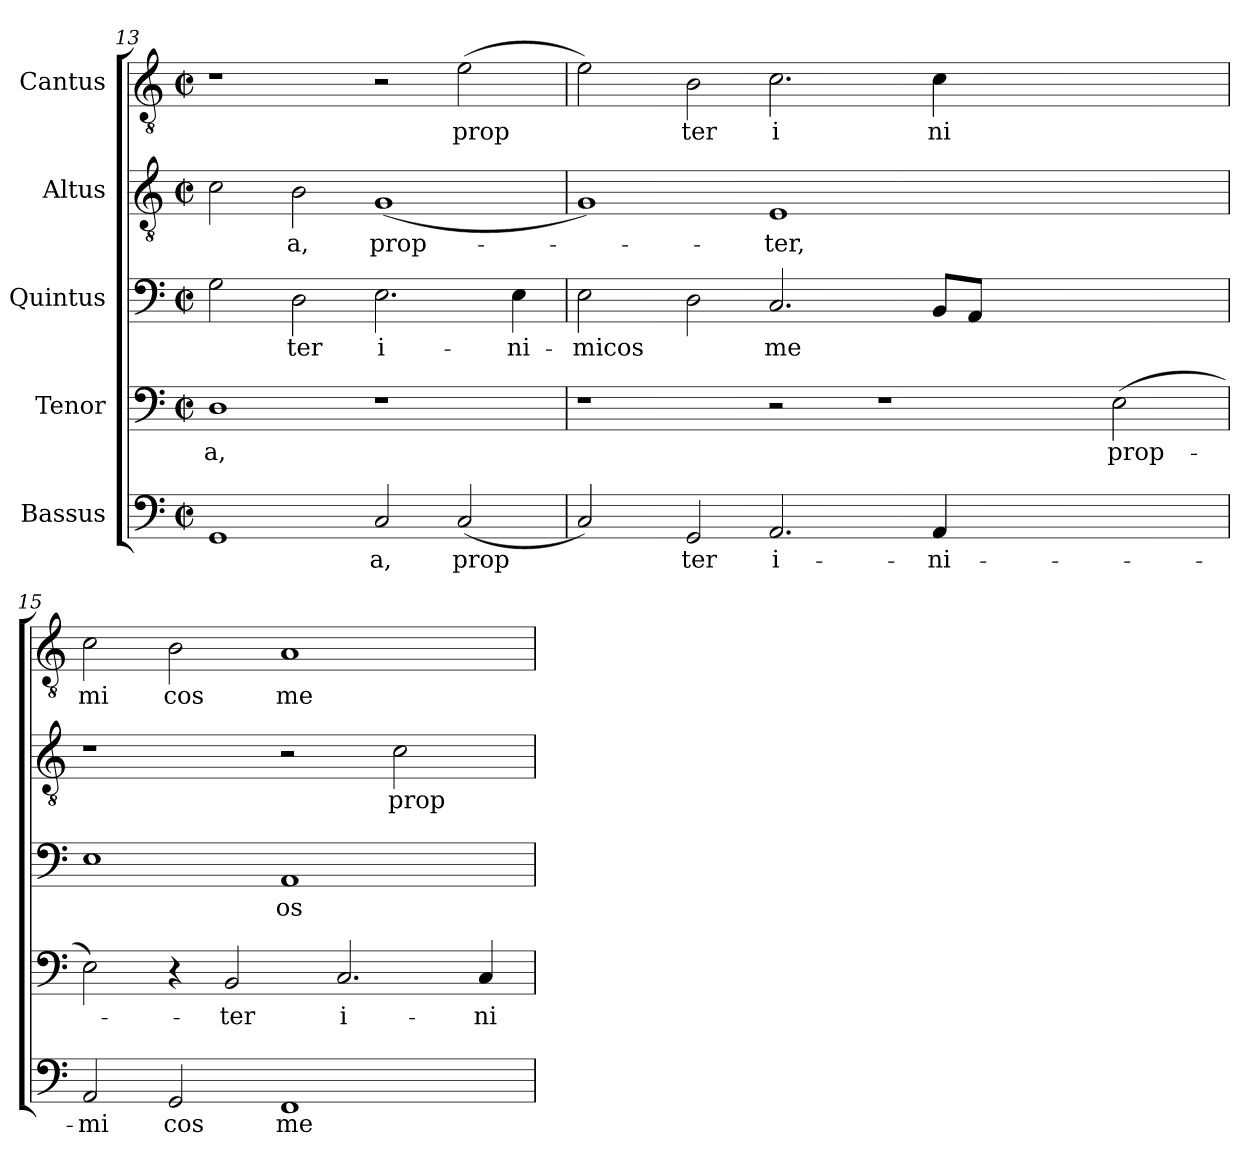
**kern	**text	**kern	**text	**kern	**text	**kern	**text	**kern	**text
*part5	*part5	*part4	*part4	*part3	*part3	*part2	*part2	*part1	*part1
*staff5	*staff5	*staff4	*staff4	*staff3	*staff3	*staff2	*staff2	*staff1	*staff1
*I"Bassus	*	*I"Tenor	*	*I"Quintus	*	*I"Altus	*	*I"Cantus	*
*clefF4	*	*clefF4	*	*clefF4	*	*clefGv2	*	*clefGv2	*
*M2/2	*	*M2/2	*	*M2/2	*	*M2/2	*	*M2/2	*
*met(c|)	*	*met(c|)	*	*met(c|)	*	*met(c|)	*	*met(c|)	*
=13	=13	=13	=13	=13	=13	=13	=13	=13	=13
!	!	!	!LO:LY:b:cj	!	!	!	!	!	!
1GG	.	1D	a,	2G\	.	2c\	.	1r	.
!	!	!	!	!	!LO:LY:b:cj	!	!LO:LY:b:cj	!	!
.	.	.	.	2D\	-ter	2B\	-a,	.	.
!	!LO:LY:b:cj	!	!	!	!LO:LY:b:cj	!	!LO:LY:b	!	!
2C/	a,	1r	.	2.E\	i-	(>1G	prop-	2r	.
!	!LO:LY:b	!	!	!	!	!	!	!	!LO:LY:b
(>2C/	prop	.	.	.	.	.	.	(>2e\	prop
!	!	!	!	!	!LO:LY:b:cj	!	!	!	!
.	.	.	.	4E\	-ni-	.	.	.	.
!!LO:LB:g=z
=14	=14	=14	=14	=14	=14	=14	=14	=14	=14
!	!	!	!	!	!LO:LY:b	!	!	!	!
*	*	*	*	*	*	*^	*	*	*
2C/)	.	1r	.	2E\	-micos	1G)	8...ryy	.	2e\)	.
.	.	.	.	.	.	.	1ryy	.	.	.
!	!LO:LY:b:cj	!	!	!	!	!	!	!	!	!LO:LY:b:cj
2GG/	ter	.	.	2D\	.	.	.	.	2B\	ter
!	!LO:LY:b:cj	!	!	!	!LO:LY:b	!	!	!LO:LY:b:cj	!	!LO:LY:b:cj
2.AA/	i-	2r	.	2.C/	me	1E	.	-ter,	2.c\	i
.	.	.	.	.	.	.	1ryy	.	.	.
.	.	1r	.	.	.	.	.	.	.	.
!	!LO:LY:b:cj	!	!	!	!	!	!	!	!	!LO:LY:b:cj
4AA/	-ni-	.	.	8BB/L	.	.	.	.	4c\	ni
.	.	.	.	8AA/J	.	.	.	.	.	.
1ryy	.	.	.	1ryy	.	1ryy	.	.	1ryy	.
.	.	.	.	.	.	.	2ryy	.	.	.
!	!	!	!LO:LY:b	!	!	!	!	!	!	!
.	.	(>2E\	prop-	.	.	.	.	.	.	.
.	.	.	.	.	.	.	4ryy	.	.	.
.	.	.	.	.	.	.	64ryy	.	.	.
=15	=15	=15	=15	=15	=15	=15	=15	=15	=15	=15
!	!LO:LY:b:cj	!	!	!	!	!	!	!	!	!LO:LY:b:cj
*	*	*	*	*	*	*v	*v	*	*	*
2AA/	-mi	2E\)	.	1E	.	1r	.	2c\	mi
!	!LO:LY:b:cj	!	!	!	!	!	!	!	!LO:LY:b:cj
2GG/	cos	4r	.	.	.	.	.	2B\	cos
!	!	!	!LO:LY:b:cj	!	!	!	!	!	!
.	.	2BB/	-ter	.	.	.	.	.	.
!	!LO:LY:b:cj	!	!	!	!LO:LY:b:cj	!	!	!	!LO:LY:b:cj
1FF	me-	.	.	1AA	os	2r	.	1A	me
!	!	!	!LO:LY:b:cj	!	!	!	!	!	!
.	.	2.C/	i-	.	.	.	.	.	.
!	!	!	!	!	!	!	!LO:LY:b	!	!
.	.	.	.	.	.	2c\	prop	.	.
!	!	!	!LO:LY:b:cj	!	!	!	!	!	!
4ryy	.	4C/	-ni-	4ryy	.	4ryy	.	4ryy	.
=	=	=	=	=	=	=	=	=	=
*-	*-	*-	*-	*-	*-	*-	*-	*-	*-
